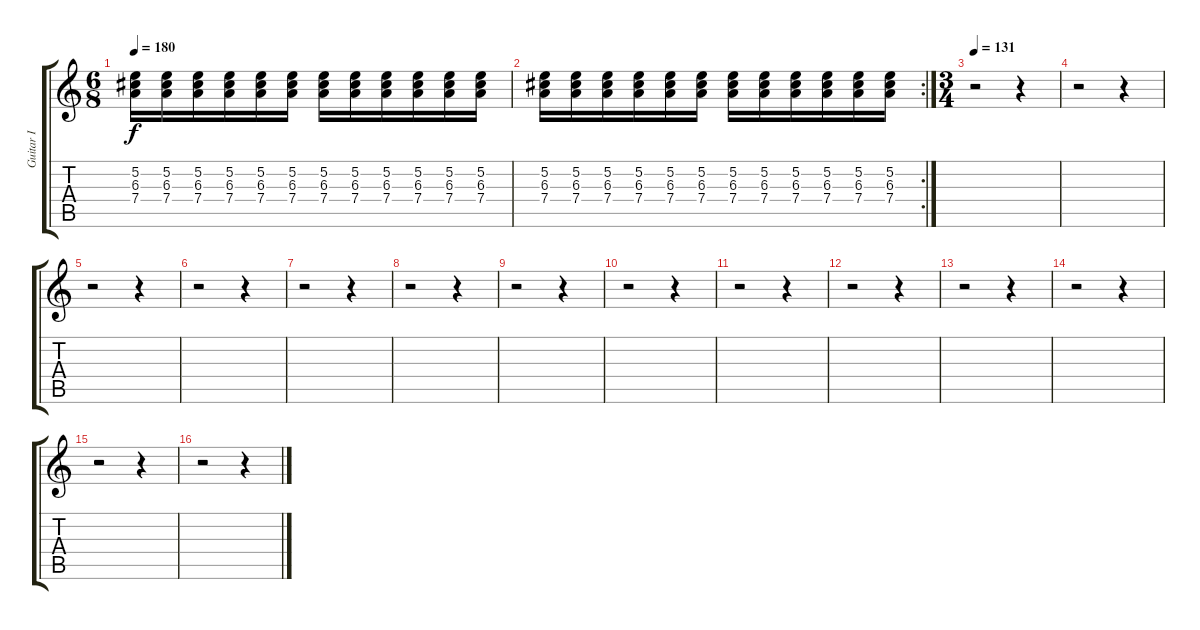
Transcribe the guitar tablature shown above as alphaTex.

\track ("Guitar I" "Guitar I") {instrument distortionguitar}
\staff {score tabs}
\tuning (E4 B3 G3 D3 A2 E2) {hide}
\ts (6 8)
\tempo 180
\clef g2
\ks c
(5.2 6.3 7.4).16{dy f} (5.2 6.3 7.4).16 (5.2 6.3 7.4).16 (5.2 6.3 7.4).16 (5.2 6.3 7.4).16 (5.2 6.3 7.4).16 (5.2 6.3 7.4).16 (5.2 6.3 7.4).16 (5.2 6.3 7.4).16 (5.2 6.3 7.4).16 (5.2 6.3 7.4).16 (5.2 6.3 7.4).16 |
\rc 2
(5.2 6.3 7.4).16 (5.2 6.3 7.4).16 (5.2 6.3 7.4).16 (5.2 6.3 7.4).16 (5.2 6.3 7.4).16 (5.2 6.3 7.4).16 (5.2 6.3 7.4).16 (5.2 6.3 7.4).16 (5.2 6.3 7.4).16 (5.2 6.3 7.4).16 (5.2 6.3 7.4).16 (5.2 6.3 7.4).16 |
\ts (3 4)
\tempo 131
r.2 r.4 |
r.2 r.4 |
r.2 r.4 |
r.2 r.4 |
r.2 r.4 |
r.2 r.4 |
r.2 r.4 |
r.2 r.4 |
r.2 r.4 |
r.2 r.4 |
r.2 r.4 |
r.2 r.4 |
r.2 r.4 |
r.2 r.4
